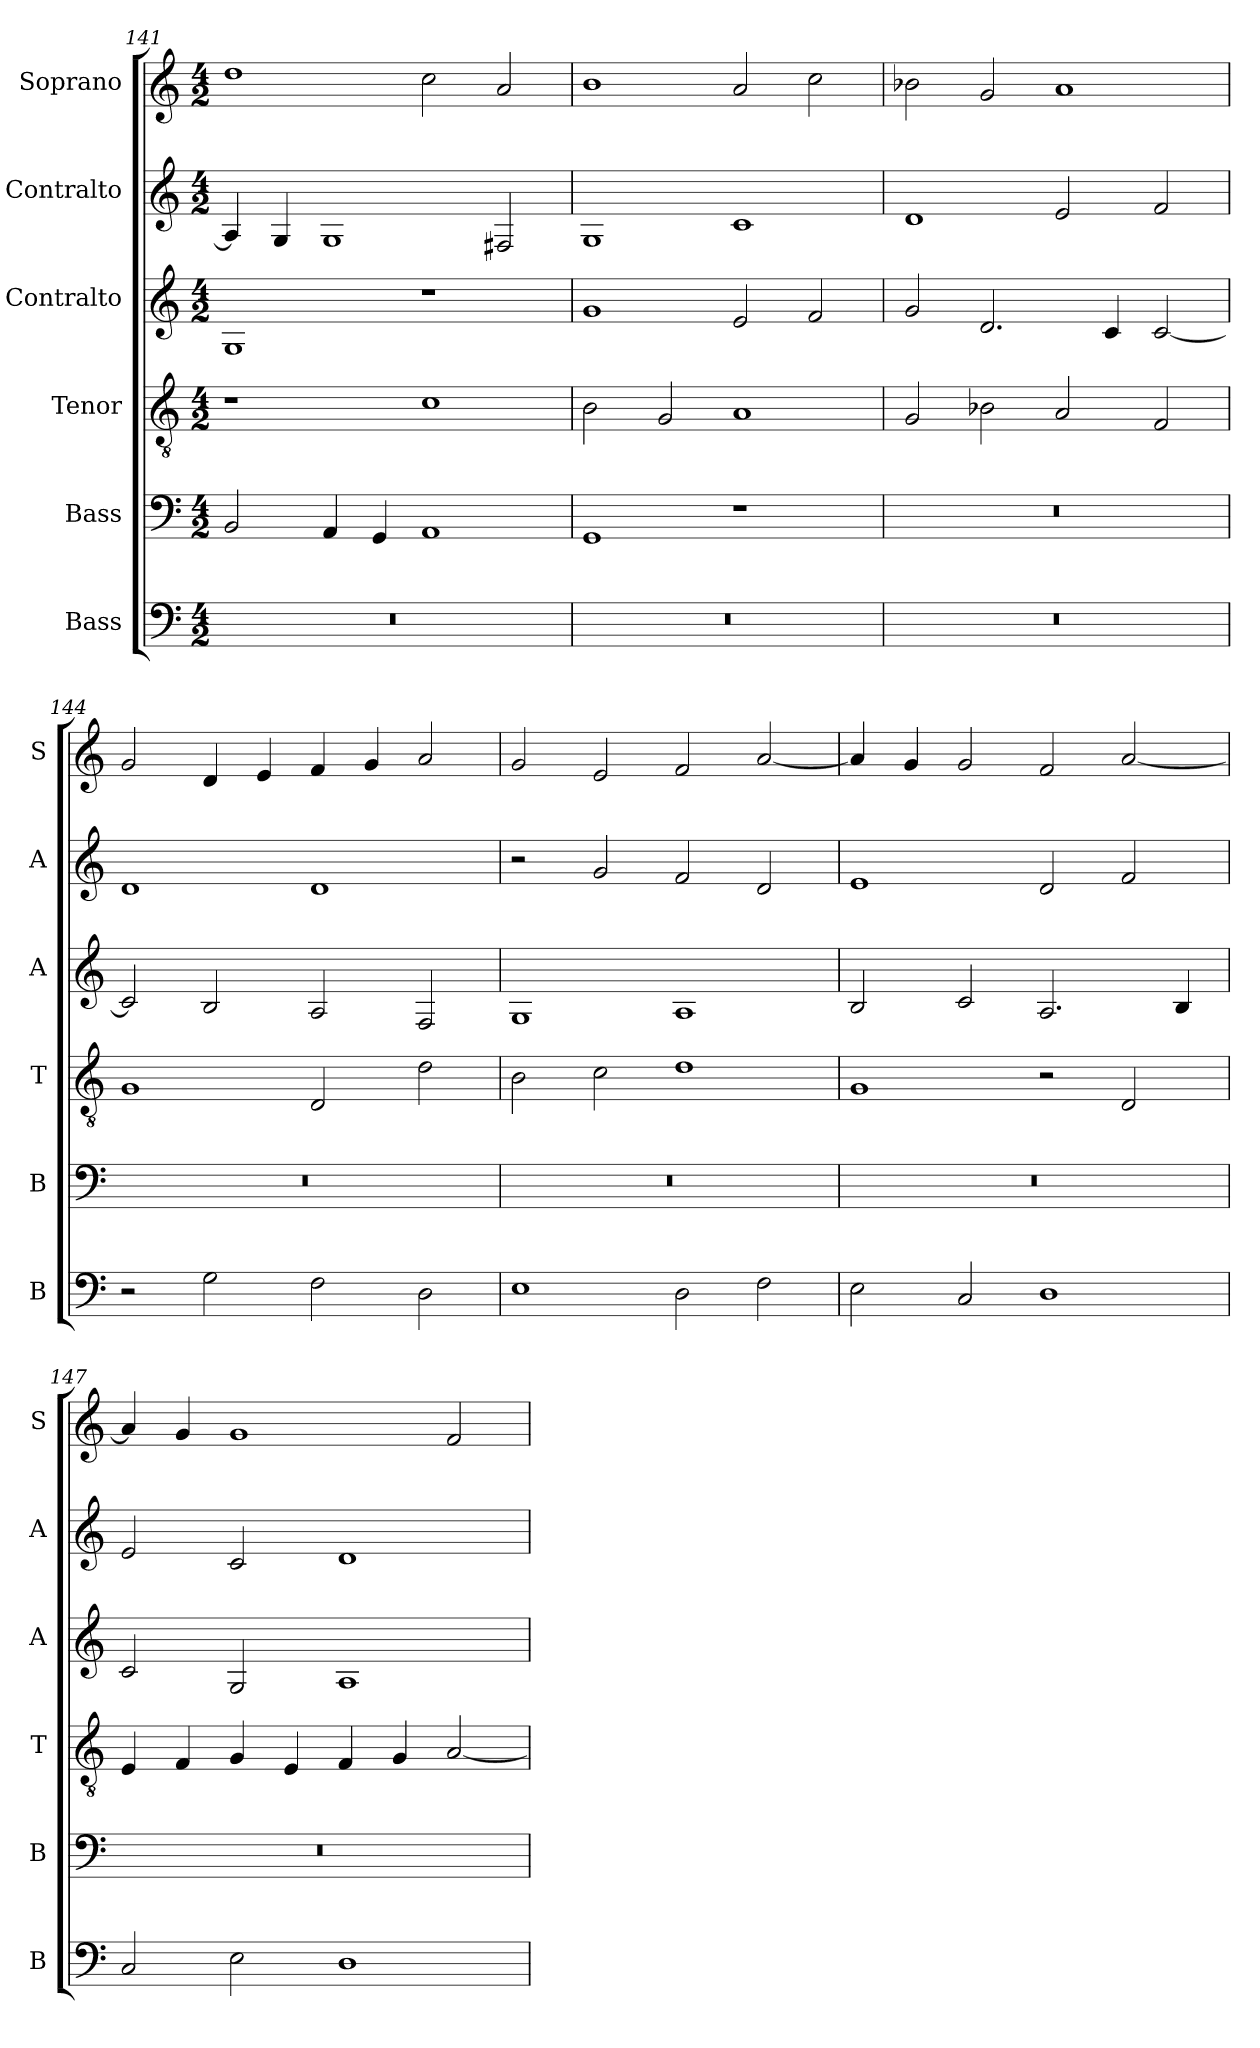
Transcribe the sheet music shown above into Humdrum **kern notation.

**kern	**kern	**kern	**kern	**kern	**kern
*part6	*part5	*part4	*part3	*part2	*part1
*staff6	*staff5	*staff4	*staff3	*staff2	*staff1
*I"Bass	*I"Bass	*I"Tenor	*I"Contralto	*I"Contralto	*I"Soprano
*I'B	*I'B	*I'T	*I'A	*I'A	*I'S
*clefF4	*clefF4	*clefGv2	*clefG2	*clefG2	*clefG2
*k[]	*k[]	*k[]	*k[]	*k[]	*k[]
*G:mix	*G:mix	*G:mix	*G:mix	*G:mix	*G:mix
*M4/2	*M4/2	*M4/2	*M4/2	*M4/2	*M4/2
=141	=141	=141	=141	=141	=141
0r	2BB	1r	1G	4A]	1dd
.	.	.	.	4G	.
.	4AA	.	.	1G	.
.	4GG	.	.	.	.
.	1AA	1c	1r	.	2cc
.	.	.	.	2F#X	2a
=142	=142	=142	=142	=142	=142
0r	1GG	2B	1g	1G	1b
.	.	2G	.	.	.
.	1r	1A	2e	1c	2a
.	.	.	2f	.	2cc
=143	=143	=143	=143	=143	=143
0r	0r	2G	2g	1d	2b-X
.	.	2B-X	2.d	.	2g
.	.	2A	.	2e	1a
.	.	.	4c	.	.
.	.	2F	[2c	2f	.
=144	=144	=144	=144	=144	=144
2r	0r	1G	2c]	1d	2g
2G	.	.	2B	.	4d
.	.	.	.	.	4e
2F	.	2D	2A	1d	4f
.	.	.	.	.	4g
2D	.	2d	2F	.	2a
=145	=145	=145	=145	=145	=145
1E	0r	2B	1G	2r	2g
.	.	2c	.	2g	2e
2D	.	1d	1A	2f	2f
2F	.	.	.	2d	[2a
=146	=146	=146	=146	=146	=146
2E	0r	1G	2B	1e	4a]
.	.	.	.	.	4g
2C	.	.	2c	.	2g
1D	.	2r	2.A	2d	2f
.	.	2D	.	2f	[2a
.	.	.	4B	.	.
=147	=147	=147	=147	=147	=147
2C	0r	4E	2c	2e	4a]
.	.	4F	.	.	4g
2E	.	4G	2G	2c	1g
.	.	4E	.	.	.
1D	.	4F	1A	1d	.
.	.	4G	.	.	.
.	.	[2A	.	.	2f
=	=	=	=	=	=
*-	*-	*-	*-	*-	*-
